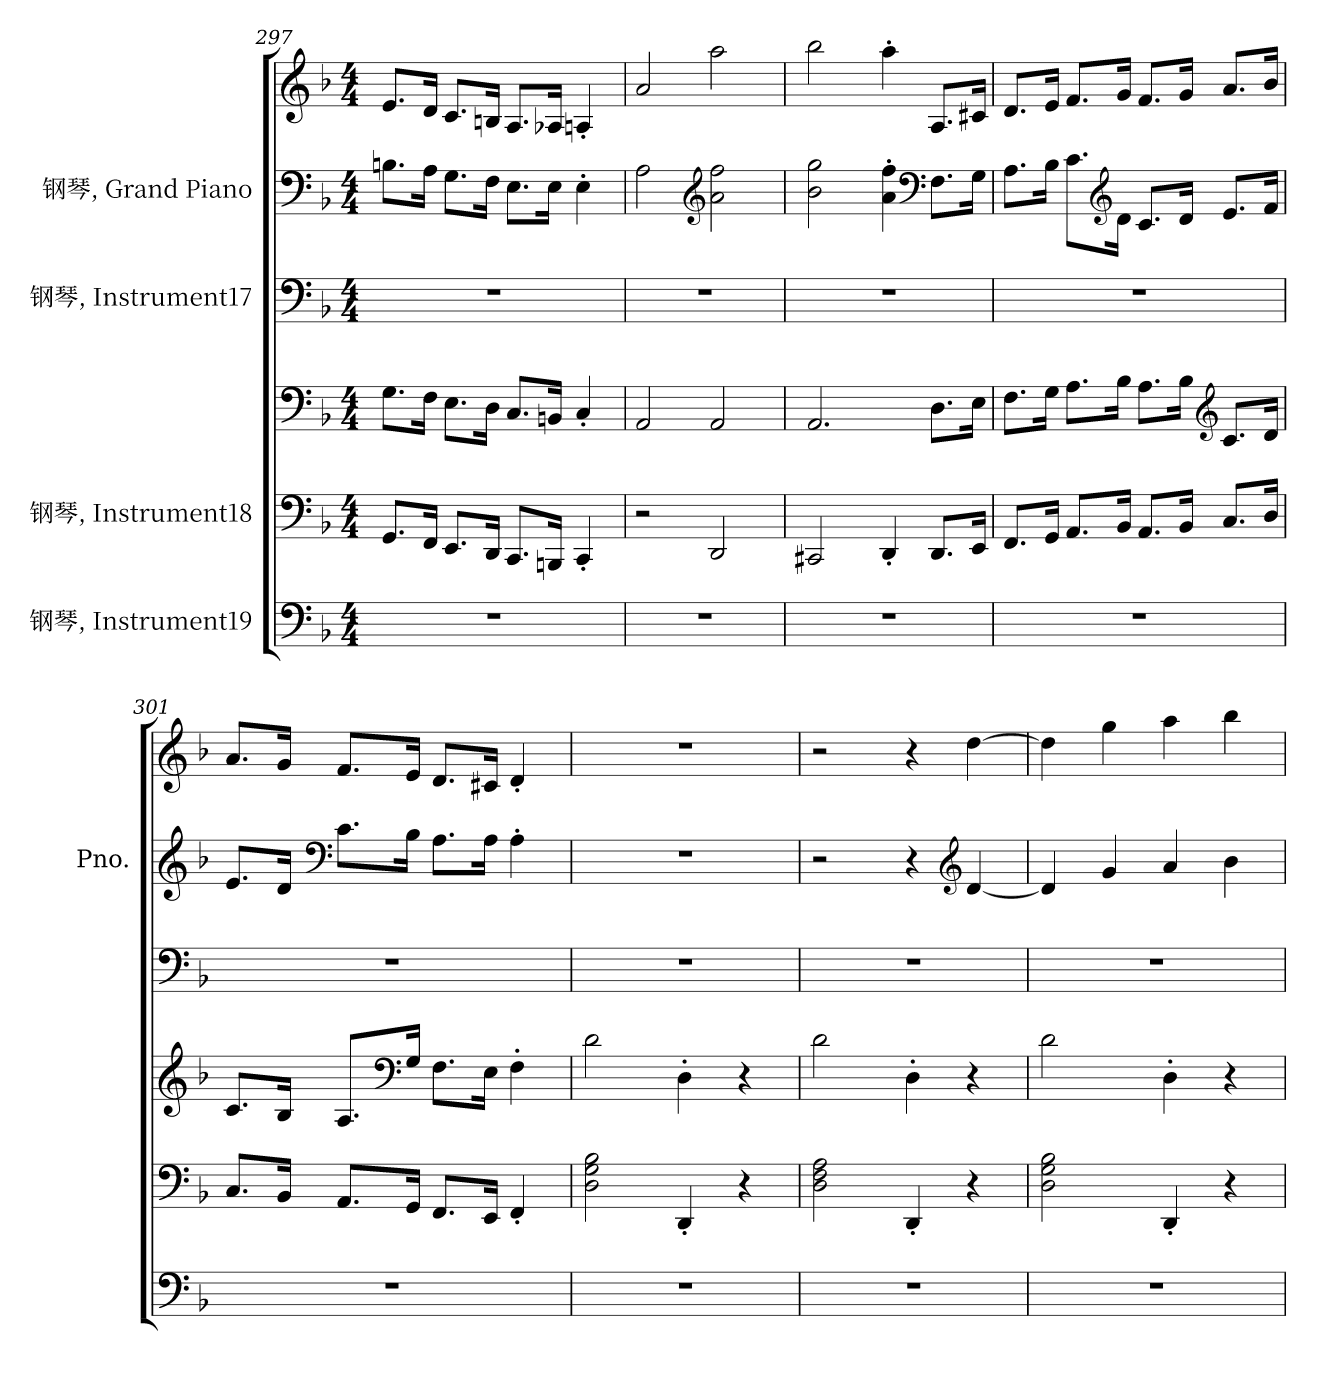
**kern	**kern	**kern	**kern	**kern	**kern
*part4	*part3	*part3	*part2	*part1	*part1
*staff6	*staff5	*staff4	*staff3	*staff2	*staff1
*I"钢琴, Instrument19	*I"钢琴, Instrument18	*	*I"钢琴, Instrument17	*I"钢琴, Grand Piano	*
*	*	*	*	*I'Pno.	*
!!LO:PB:g=z
*clefF4	*clefF4	*clefF4	*clefF4	*clefF4	*clefG2
*k[b-]	*k[b-]	*k[b-]	*k[b-]	*k[b-]	*k[b-]
*M4/4	*M4/4	*M4/4	*M4/4	*M4/4	*M4/4
=297	=297	=297	=297	=297	=297
1r	8.GG/L	8.G\L	1r	8.Bn\L	8.e/L
.	16FF/Jk	16F\Jk	.	16A\Jk	16d/Jk
.	8.EE/L	8.E\L	.	8.G\L	8.c/L
.	16DD/Jk	16D\Jk	.	16F\Jk	16Bn/Jk
.	8.CC/L	8.C/L	.	8.E\L	8.A/L
.	16BBBn/Jk	16BBn/Jk	.	16E\Jk	16A-X/Jk
.	4CC'/	4C'/	.	4E'\	4An'/
=298	=298	=298	=298	=298	=298
1r	2r	2AA/	1r	2A\	2a/
*	*	*	*	*clefG2	*
.	2DD/	2AA/	.	2a\ 2ff\	2aa\
=299	=299	=299	=299	=299	=299
1r	2CC#X/	2.AA/	1r	2b-\ 2gg\	2bb-\
.	4DD'/	.	.	4a\' 4ff\'	4aa'\
*	*	*	*	*clefF4	*
.	8.DD/L	8.D\L	.	8.F\L	8.A/L
.	16EE/Jk	16E\Jk	.	16G\Jk	16c#X/Jk
=300	=300	=300	=300	=300	=300
1r	8.FF/L	8.F\L	1r	8.A\L	8.d/L
.	16GG/Jk	16G\Jk	.	16B-\Jk	16e/Jk
.	8.AA/L	8.A\L	.	8.c\L	8.f/L
*	*	*	*	*clefG2	*
.	16BB-/Jk	16B-\Jk	.	16d\Jk	16g/Jk
.	8.AA/L	8.A\L	.	8.c/L	8.f/L
.	16BB-/Jk	16B-\Jk	.	16d/Jk	16g/Jk
*	*	*clefG2	*	*	*
.	8.C/L	8.c/L	.	8.e/L	8.a/L
.	16D/Jk	16d/Jk	.	16f/Jk	16b-/Jk
!!LO:LB:g=z
=301	=301	=301	=301	=301	=301
1r	8.C/L	8.c/L	1r	8.e/L	8.a/L
.	16BB-/Jk	16B-/Jk	.	16d/Jk	16g/Jk
*	*	*	*	*clefF4	*
.	8.AA/L	8.A/L	.	8.c\L	8.f/L
*	*	*clefF4	*	*	*
.	16GG/Jk	16G/Jk	.	16B-\Jk	16e/Jk
.	8.FF/L	8.F\L	.	8.A\L	8.d/L
.	16EE/Jk	16E\Jk	.	16A\Jk	16c#X/Jk
.	4FF'/	4F'\	.	4A'\	4d'/
=302	=302	=302	=302	=302	=302
1r	2D\ 2G\ 2B-\	2d\	1r	1r	1r
.	4DD'/	4D'\	.	.	.
.	4r	4r	.	.	.
=303	=303	=303	=303	=303	=303
1r	2D\ 2F\ 2A\	2d\	1r	2r	2r
.	4DD'/	4D'\	.	4r	4r
*	*	*	*	*clefG2	*
.	4r	4r	.	[4d/	[4dd\
=304	=304	=304	=304	=304	=304
1r	2D\ 2G\ 2B-\	2d\	1r	4d/]	4dd\]
.	.	.	.	4g/	4gg\
.	4DD'/	4D'\	.	4a/	4aa\
.	4r	4r	.	4b-\	4bb-\
=	=	=	=	=	=
*-	*-	*-	*-	*-	*-
